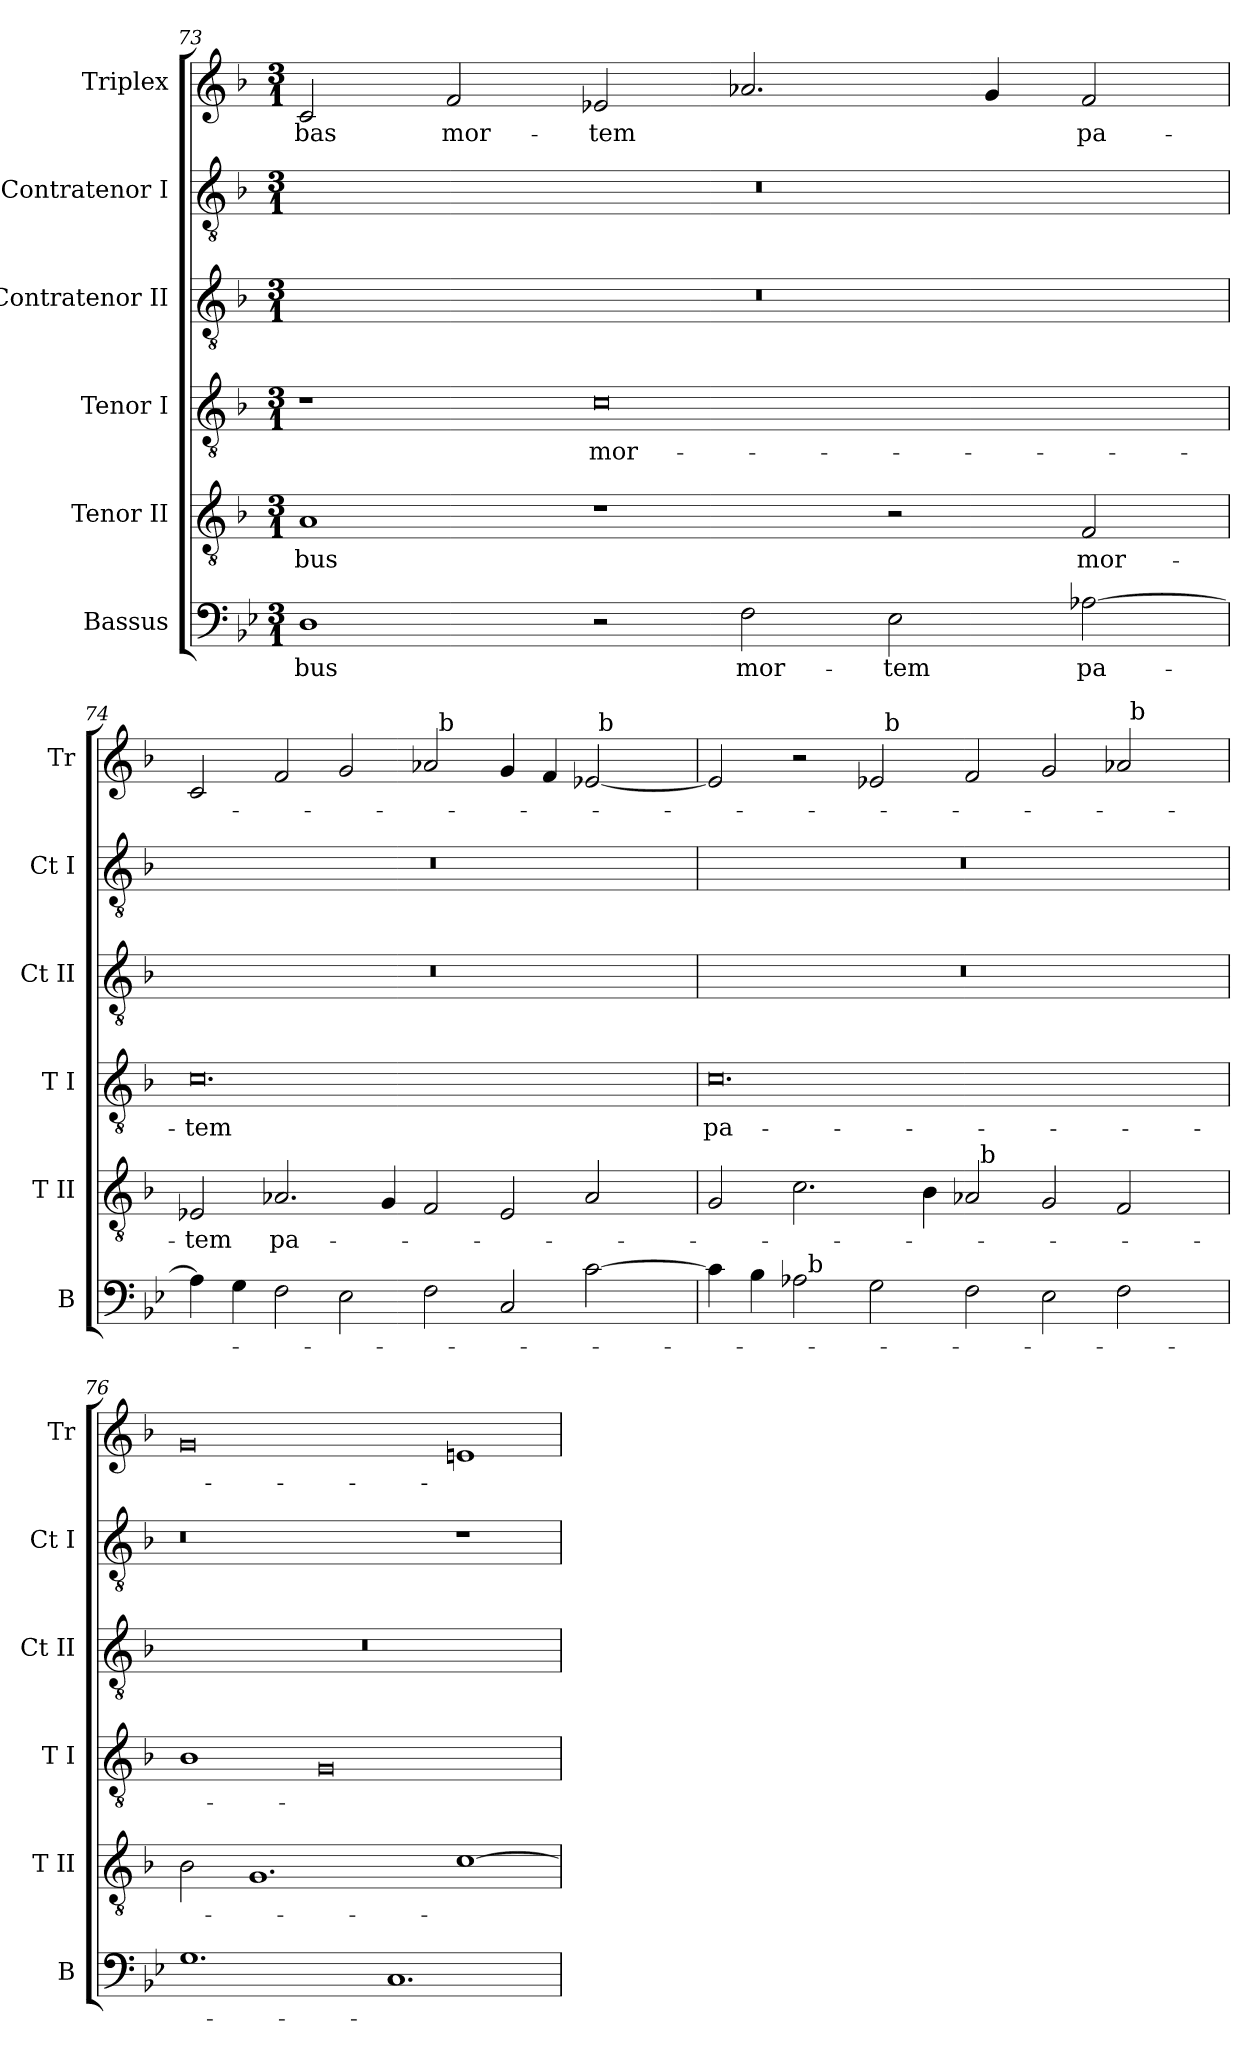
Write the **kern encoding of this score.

**kern	**text	**kern	**text	**kern	**text	**kern	**kern	**kern	**text
*part6	*part6	*part5	*part5	*part4	*part4	*part3	*part2	*part1	*part1
*staff6	*staff6	*staff5	*staff5	*staff4	*staff4	*staff3	*staff2	*staff1	*staff1
*I"Bassus	*	*I"Tenor II	*	*I"Tenor I	*	*I"Contratenor II	*I"Contratenor I	*I"Triplex	*
*I'B	*	*I'T II	*	*I'T I	*	*I'Ct II	*I'Ct I	*I'Tr	*
*clefF4	*	*clefGv2	*	*clefGv2	*	*clefGv2	*clefGv2	*clefG2	*
*	*	*ITrd7c12	*	*ITrd7c12	*	*ITrd7c12	*ITrd7c12	*	*
*k[b-e-]	*	*k[b-]	*	*k[b-]	*	*k[b-]	*k[b-]	*k[b-]	*
*B-:	*	*F:	*	*F:	*	*F:	*F:	*F:	*
*M3/1	*	*M3/1	*	*M3/1	*	*M3/1	*M3/1	*M3/1	*
=73	=73	=73	=73	=73	=73	=73	=73	=73	=73
!	!LO:LY:b:color=#000000	!	!	!	!	!	!	!	!
!	!	!	!LO:LY:b:color=#000000	!	!	!LO:N:vis=1	!LO:N:vis=1	!	!
!	!	!	!	!	!	!	!	!	!LO:LY:b:color=#000000
1Di	-bus	1AAi	-bus	1r	.	0.r	0.r	2ci/	-bas
!	!	!	!	!	!	!	!	!	!LO:LY:b:color=#000000
.	.	.	.	.	.	.	.	2fi/	mor-
!	!	!	!	!	!LO:LY:b:color=#000000	!	!	!	!
!	!	!	!	!	!	!	!	!	!LO:LY:b:color=#000000
2r	.	1r	.	0Ci	mor-	.	.	2e-Xi/	-tem
!	!LO:LY:b:color=#000000	!	!	!	!	!	!	!	!
2Fi\	mor-	.	.	.	.	.	.	2.a-Xi/	.
!	!LO:LY:b:color=#000000	!	!	!	!	!	!	!	!
2E-i\	-tem	2r	.	.	.	.	.	.	.
.	.	.	.	.	.	.	.	4gi/	.
!	!LO:LY:b:color=#000000	!	!	!	!	!	!	!	!
!	!	!	!LO:LY:b:color=#000000	!	!	!	!	!	!
!	!	!	!	!	!	!	!	!	!LO:LY:b:color=#000000
[>2A-Xi\	pa-	2FFi/	mor-	.	.	.	.	2fi/	pa-
=74	=74	=74	=74	=74	=74	=74	=74	=74	=74
!	!	!	!LO:LY:b:color=#000000	!	!	!	!	!	!
!	!	!	!	!	!LO:LY:b:color=#000000	!LO:N:vis=1	!LO:N:vis=1	!	!
*	*	*	*	*	*	*	*	*^	*
4A-i\]	.	2EE-Xi/	-tem	0.Ci	-tem	0.r	0.r	2ci/	1ryy	.
4Gi\	.	.	.	.	.	.	.	.	.	.
!	!	!	!LO:LY:b:color=#000000	!	!	!	!	!	!	!
2Fi\	.	2.AA-Xi/	pa-	.	.	.	.	2fi/	.	.
2E-i\	.	.	.	.	.	.	.	2gi/	2ryy	.
.	.	4GGi/	.	.	.	.	.	.	.	.
2Fi\	.	2FFi/	.	.	.	.	.	2a-i/	32ryy	.
.	.	.	.	.	.	.	.	.	256ryy	.
!	!	!	!	!	!	!	!	!	!LO:TX:a:t=b	!
.	.	.	.	.	.	.	.	.	1ryy	.
2Ci/	.	2EE-i/	.	.	.	.	.	4gi/	.	.
.	.	.	.	.	.	.	.	4fi/	.	.
[>2ci\	.	2AA-i/	.	.	.	.	.	[<2e-i/	.	.
!	!	!	!	!	!	!	!	!	!LO:TX:a:t=b	!
.	.	.	.	.	.	.	.	.	4ryy	.
.	.	.	.	.	.	.	.	.	8ryy	.
.	.	.	.	.	.	.	.	.	16ryy	.
.	.	.	.	.	.	.	.	.	64..ryy	.
!!LO:LB:g=z	!!
=75	=75	=75	=75	=75	=75	=75	=75	=75	=75	=75
!	!	!	!	!	!LO:LY:b:color=#000000	!LO:N:vis=1	!LO:N:vis=1	!	!	!
*^	*	*^	*	*	*	*	*	*	*	*
4ci\]	2ryy	.	2GGi/	1ryy	.	0.Ci	pa-	0.r	0.r	2e-i/]	1ryy	.
4B-i\	.	.	.	.	.	.	.	.	.	.	.	.
2A-i\	32ryy	.	2.Ci\	.	.	.	.	.	.	2r	.	.
.	256ryy	.	.	.	.	.	.	.	.	.	.	.
!	!LO:TX:a:t=b	!	!	!	!	!	!	!	!	!	!	!
.	1ryy	.	.	.	.	.	.	.	.	.	.	.
2Gi\	.	.	.	2ryy	.	.	.	.	.	2e-i/	32ryy	.
.	.	.	.	.	.	.	.	.	.	.	256ryy	.
!	!	!	!	!	!	!	!	!	!	!	!LO:TX:a:t=b	!
.	.	.	.	.	.	.	.	.	.	.	1ryy	.
.	.	.	4BB-i\	.	.	.	.	.	.	.	.	.
2Fi\	.	.	2AA-i/	32ryy	.	.	.	.	.	2fi/	.	.
.	.	.	.	256ryy	.	.	.	.	.	.	.	.
!	!	!	!	!LO:TX:a:t=b	!	!	!	!	!	!	!	!
.	1ryy	.	.	1ryy	.	.	.	.	.	.	.	.
2E-i\	.	.	2GGi/	.	.	.	.	.	.	2gi/	.	.
.	.	.	.	.	.	.	.	.	.	.	2ryy	.
2Fi\	.	.	2FFi/	.	.	.	.	.	.	2a-i/	.	.
!	!	!	!	!	!	!	!	!	!	!	!LO:TX:a:t=b	!
.	4ryy	.	.	4ryy	.	.	.	.	.	.	4ryy	.
.	8ryy	.	.	8ryy	.	.	.	.	.	.	8ryy	.
.	16ryy	.	.	16ryy	.	.	.	.	.	.	16ryy	.
.	64..ryy	.	.	64..ryy	.	.	.	.	.	.	64..ryy	.
=76	=76	=76	=76	=76	=76	=76	=76	=76	=76	=76	=76	=76
!	!	!	!	!	!	!	!	!LO:N:vis=1	!	!	!	!
*v	*v	*	*	*	*	*	*	*	*	*v	*v	*
*	*	*v	*v	*	*	*	*	*	*	*
1.Gi	.	2BB-i\	.	1BB-i	.	0.r	0r	0gi	.
.	.	1.GGi	.	.	.	.	.	.	.
.	.	.	.	0GGi	.	.	.	.	.
1.Ci	.	.	.	.	.	.	.	.	.
.	.	[>1Ci	.	.	.	.	1r	1eni	.
=	=	=	=	=	=	=	=	=	=
*-	*-	*-	*-	*-	*-	*-	*-	*-	*-
